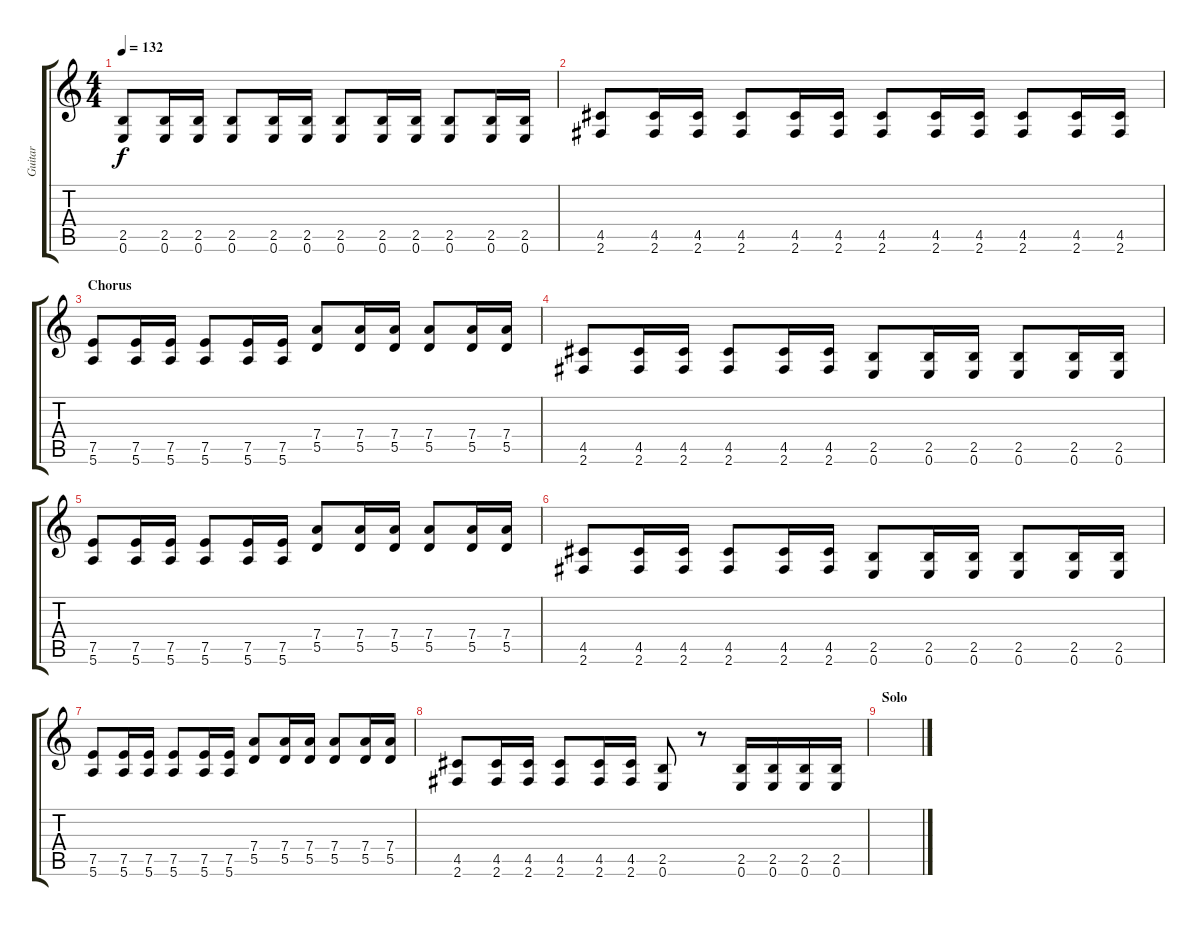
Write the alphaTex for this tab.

\track ("Guitar" "Guitar") {instrument distortionguitar}
\staff {score tabs}
\tuning (E4 B3 G3 D3 A2 E2) {hide}
\ts (4 4)
\tempo 132
\clef g2
\ks c
(2.5 0.6).8{dy f} (2.5 0.6).16 (2.5 0.6).16 (2.5 0.6).8 (2.5 0.6).16 (2.5 0.6).16 (2.5 0.6).8 (2.5 0.6).16 (2.5 0.6).16 (2.5 0.6).8 (2.5 0.6).16 (2.5 0.6).16 |
(4.5 2.6).8 (4.5 2.6).16 (4.5 2.6).16 (4.5 2.6).8 (4.5 2.6).16 (4.5 2.6).16 (4.5 2.6).8 (4.5 2.6).16 (4.5 2.6).16 (4.5 2.6).8 (4.5 2.6).16 (4.5 2.6).16 |
\section ("" "Chorus")
(7.5 5.6).8 (7.5 5.6).16 (7.5 5.6).16 (7.5 5.6).8 (7.5 5.6).16 (7.5 5.6).16 (7.4 5.5).8 (7.4 5.5).16 (7.4 5.5).16 (7.4 5.5).8 (7.4 5.5).16 (7.4 5.5).16 |
(4.5 2.6).8 (4.5 2.6).16 (4.5 2.6).16 (4.5 2.6).8 (4.5 2.6).16 (4.5 2.6).16 (2.5 0.6).8 (2.5 0.6).16 (2.5 0.6).16 (2.5 0.6).8 (2.5 0.6).16 (2.5 0.6).16 |
(7.5 5.6).8 (7.5 5.6).16 (7.5 5.6).16 (7.5 5.6).8 (7.5 5.6).16 (7.5 5.6).16 (7.4 5.5).8 (7.4 5.5).16 (7.4 5.5).16 (7.4 5.5).8 (7.4 5.5).16 (7.4 5.5).16 |
(4.5 2.6).8 (4.5 2.6).16 (4.5 2.6).16 (4.5 2.6).8 (4.5 2.6).16 (4.5 2.6).16 (2.5 0.6).8 (2.5 0.6).16 (2.5 0.6).16 (2.5 0.6).8 (2.5 0.6).16 (2.5 0.6).16 |
(7.5 5.6).8 (7.5 5.6).16 (7.5 5.6).16 (7.5 5.6).8 (7.5 5.6).16 (7.5 5.6).16 (7.4 5.5).8 (7.4 5.5).16 (7.4 5.5).16 (7.4 5.5).8 (7.4 5.5).16 (7.4 5.5).16 |
(4.5 2.6).8 (4.5 2.6).16 (4.5 2.6).16 (4.5 2.6).8 (4.5 2.6).16 (4.5 2.6).16 (2.5 0.6).8 r.8 (2.5 0.6).16 (2.5 0.6).16 (2.5 0.6).16 (2.5 0.6).16 |
\section ("" "Solo")
